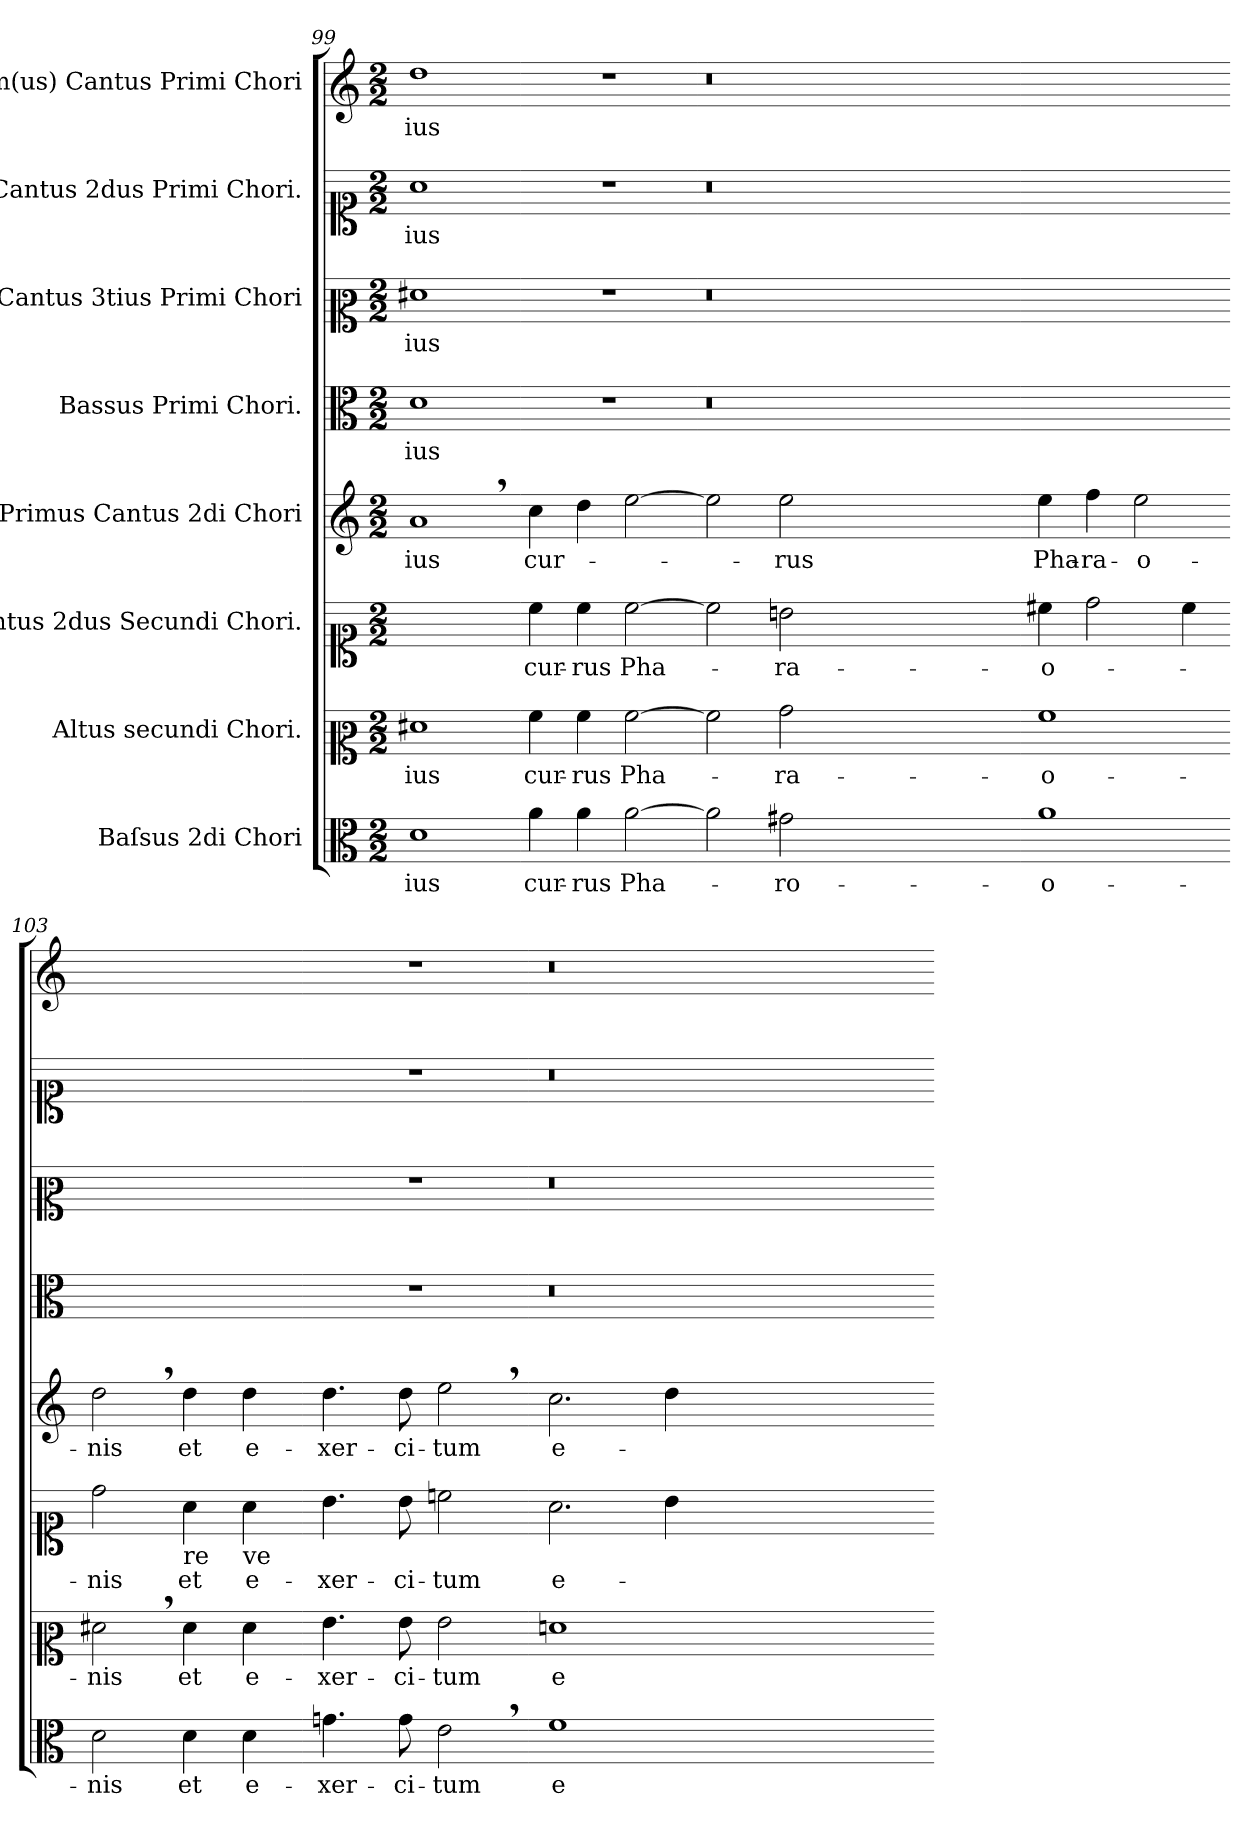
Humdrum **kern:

**kern	**text	**kern	**text	**kern	**text	**kern	**text	**kern	**text	**kern	**text	**kern	**text	**kern	**text
*part8	*part8	*part7	*part7	*part6	*part6	*part5	*part5	*part4	*part4	*part3	*part3	*part2	*part2	*part1	*part1
*staff8	*staff8	*staff7	*staff7	*staff6	*staff6	*staff5	*staff5	*staff4	*staff4	*staff3	*staff3	*staff2	*staff2	*staff1	*staff1
*I"Baſsus 2di Chori	*	*I"Altus secundi Chori.	*	*I"Cantus 2dus Secundi Chori.	*	*I"Primus Cantus 2di Chori	*	*I"Bassus Primi Chori.	*	*I"Cantus 3tius Primi Chori	*	*I"Cantus 2dus Primi Chori.	*	*I"1m(us) Cantus Primi Chori	*
*clefC3	*	*clefC2	*	*clefC1	*	*clefG2	*	*clefC3	*	*clefC2	*	*clefC1	*	*clefG2	*
*k[]	*	*k[]	*	*k[]	*	*k[]	*	*k[]	*	*k[]	*	*k[]	*	*k[]	*
*M2/2	*	*M2/2	*	*M2/2	*	*M2/2	*	*M2/2	*	*M2/2	*	*M2/2	*	*M2/2	*
=99	=99	=99	=99	=99	=99	=99	=99	=99	=99	=99	=99	=99	=99	=99	=99
1d	-ius	1f#X	-ius	1ryy	.	1a,<	-ius	1d	-ius	1f#X	-ius	1a	-ius	1dd	-ius
=100-	=100-	=100-	=100-	=100-	=100-	=100-	=100-	=100-	=100-	=100-	=100-	=100-	=100-	=100-	=100-
4a\	cur-	4a\	cur-	4cc\	cur-	4cc\	cur-	1r	.	1r	.	1r	.	1r	.
4a\	-rus	4a\	-rus	4cc\	-rus	4dd\	.	.	.	.	.	.	.	.	.
[2a\	Pha-	[2a\	Pha-	[2cc\	Pha-	[2ee\	.	.	.	.	.	.	.	.	.
=101-	=101-	=101-	=101-	=101-	=101-	=101-	=101-	=101-	=101-	=101-	=101-	=101-	=101-	=101-	=101-
2a\]	.	2a\]	.	2cc\]	.	2ee\]	.	0.r	.	0.r	.	0.r	.	0.r	.
2g#X\	-ro-	2b\	-ra-	2bn\	-ra-	2ee\	-rus	.	.	.	.	.	.	.	.
0ryy	.	0ryy	.	0ryy	.	0ryy	.	.	.	.	.	.	.	.	.
=102-	=102-	=102-	=102-	=102-	=102-	=102-	=102-	=102-	=102-	=102-	=102-	=102-	=102-	=102-	=102-
1a	-o-	1a	-o-	4cc#X\	-o-	4ee\	Pha-	1ryy	.	1ryy	.	1ryy	.	1ryy	.
.	.	.	.	2dd\	.	4ff\	-ra-	.	.	.	.	.	.	.	.
.	.	.	.	.	.	2ee\	-o-	.	.	.	.	.	.	.	.
.	.	.	.	4cc#\	.	.	.	.	.	.	.	.	.	.	.
=103-	=103-	=103-	=103-	=103-	=103-	=103-	=103-	=103-	=103-	=103-	=103-	=103-	=103-	=103-	=103-
2d\	-nis	2f#X,<\	-nis	2dd\	-nis	2dd,<\	-nis	1ryy	.	1ryy	.	1ryy	.	1ryy	.
!	!	!	!	!LO:TX:b:t=re	!	!	!	!	!	!	!	!	!	!	!
4d\	et	4f#\	et	4a\	et	4dd\	et	.	.	.	.	.	.	.	.
!	!	!	!	!LO:TX:b:t=ve	!	!	!	!	!	!	!	!	!	!	!
4d\	e-	4f#\	e-	4a\	e-	4dd\	e-	.	.	.	.	.	.	.	.
=104-	=104-	=104-	=104-	=104-	=104-	=104-	=104-	=104-	=104-	=104-	=104-	=104-	=104-	=104-	=104-
4.gn\	-xer-	4.g\	-xer-	4.b\	-xer-	4.dd\	-xer-	1r	.	1r	.	1r	.	1r	.
8g\	-ci-	8g\	-ci-	8b\	-ci-	8dd\	-ci-	.	.	.	.	.	.	.	.
2e,<\	-tum	2g\	-tum	2ccn\	-tum	2ee,<\	-tum	.	.	.	.	.	.	.	.
=105-	=105-	=105-	=105-	=105-	=105-	=105-	=105-	=105-	=105-	=105-	=105-	=105-	=105-	=105-	=105-
1f	e-	1fn	e-	2.a\	e-	2.cc\	e-	0.r	.	0.r	.	0.r	.	0.r	.
.	.	.	.	4b\	.	4dd\	.	.	.	.	.	.	.	.	.
0ryy	.	0ryy	.	0ryy	.	0ryy	.	.	.	.	.	.	.	.	.
=-	=-	=-	=-	=-	=-	=-	=-	=-	=-	=-	=-	=-	=-	=-	=-
*-	*-	*-	*-	*-	*-	*-	*-	*-	*-	*-	*-	*-	*-	*-	*-
